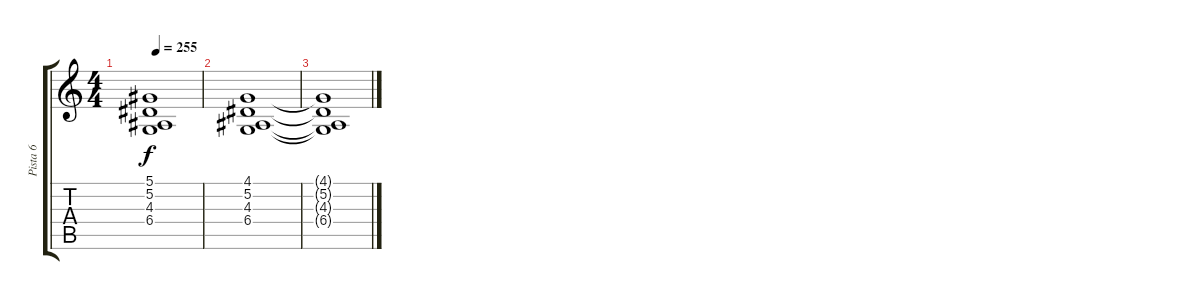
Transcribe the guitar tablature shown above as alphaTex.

\track ("Pista 6" "Pista 6") {instrument choiraahs}
\staff {score tabs}
\tuning (Eb4 Bb3 Gb3 Db3 Ab2 Eb2) {hide}
\ts (4 4)
\tempo 255
\clef g2
\ks c
(5.1{t} 5.2{t} 4.3{t} 6.4{t}).1{dy f} |
(4.1 5.2 4.3 6.4).1 |
(4.1{t} 5.2{t} 4.3{t} 6.4{t}).1
